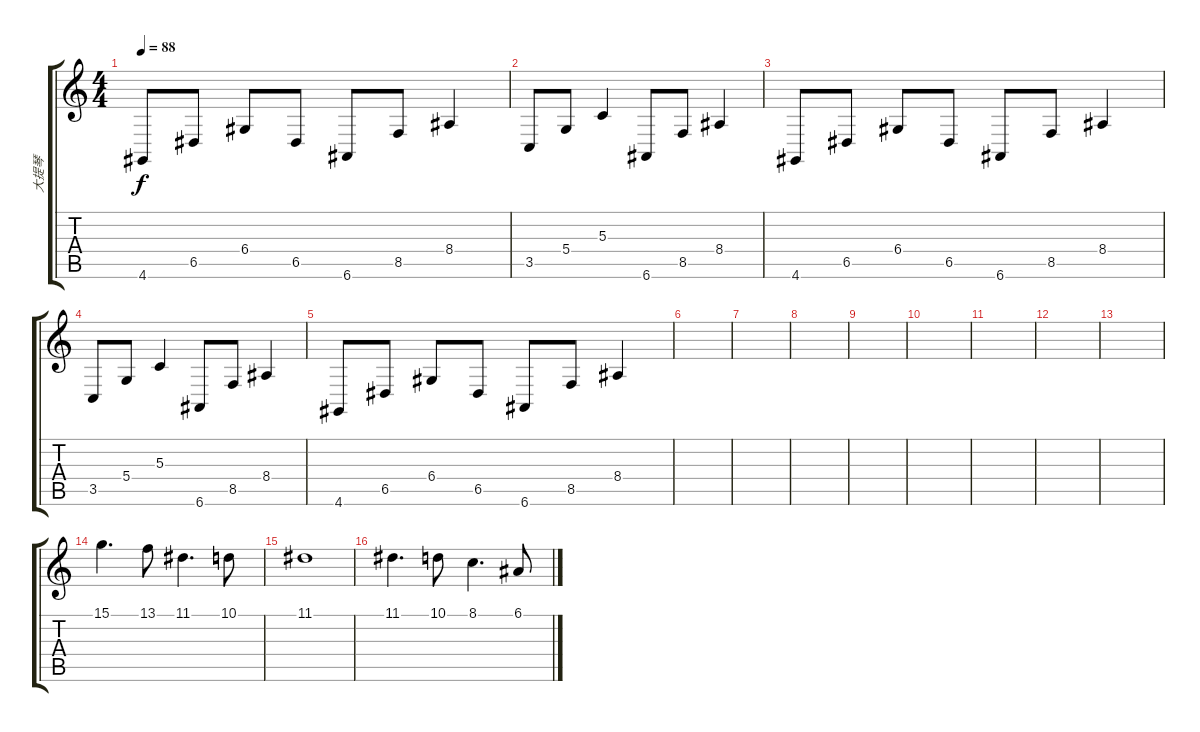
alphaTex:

\track ("大提琴" "大提琴") {instrument cello}
\staff {score tabs}
\tuning (E4 B3 G3 D3 A2 E2) {hide}
\ts (4 4)
\tempo 88
\clef g2
\ks c
4.6.8{dy f} 6.5.8 6.4.8 6.5.8 6.6.8 8.5.8 8.4.4 |
3.5.8 5.4.8 5.3.4 6.6.8 8.5.8 8.4.4 |
4.6.8 6.5.8 6.4.8 6.5.8 6.6.8 8.5.8 8.4.4 |
3.5.8 5.4.8 5.3.4 6.6.8 8.5.8 8.4.4 |
4.6.8 6.5.8 6.4.8 6.5.8 6.6.8 8.5.8 8.4.4 |
|
|
|
|
|
|
|
|
15.1.4{d} 13.1.8 11.1.4{d} 10.1.8 |
11.1.1 |
11.1.4{d} 10.1.8 8.1.4{d} 6.1.8
